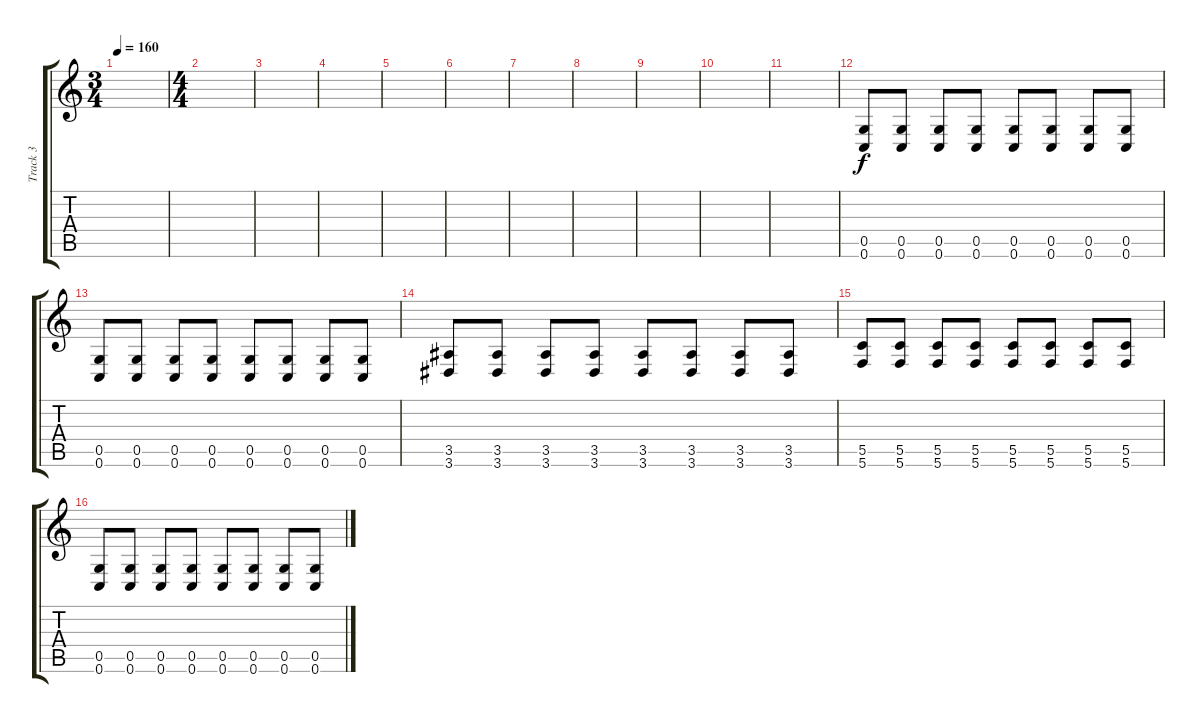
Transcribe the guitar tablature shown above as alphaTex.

\track ("Track 3" "Track 3") {instrument acousticguitarnylon}
\staff {score tabs}
\tuning (D4 A3 F3 C3 G2 C2) {hide}
\ts (3 4)
\tempo 160
\clef g2
\ks c
|
\ts (4 4)
|
|
|
|
|
|
|
|
|
|
(0.5 0.6).8 (0.5 0.6).8 (0.5 0.6).8 (0.5 0.6).8 (0.5 0.6).8 (0.5 0.6).8 (0.5 0.6).8 (0.5 0.6).8 |
(0.5 0.6).8 (0.5 0.6).8 (0.5 0.6).8 (0.5 0.6).8 (0.5 0.6).8 (0.5 0.6).8 (0.5 0.6).8 (0.5 0.6).8 |
(3.5 3.6).8 (3.5 3.6).8 (3.5 3.6).8 (3.5 3.6).8 (3.5 3.6).8 (3.5 3.6).8 (3.5 3.6).8 (3.5 3.6).8 |
(5.5 5.6).8 (5.5 5.6).8 (5.5 5.6).8 (5.5 5.6).8 (5.5 5.6).8 (5.5 5.6).8 (5.5 5.6).8 (5.5 5.6).8 |
(0.5 0.6).8 (0.5 0.6).8 (0.5 0.6).8 (0.5 0.6).8 (0.5 0.6).8 (0.5 0.6).8 (0.5 0.6).8 (0.5 0.6).8
